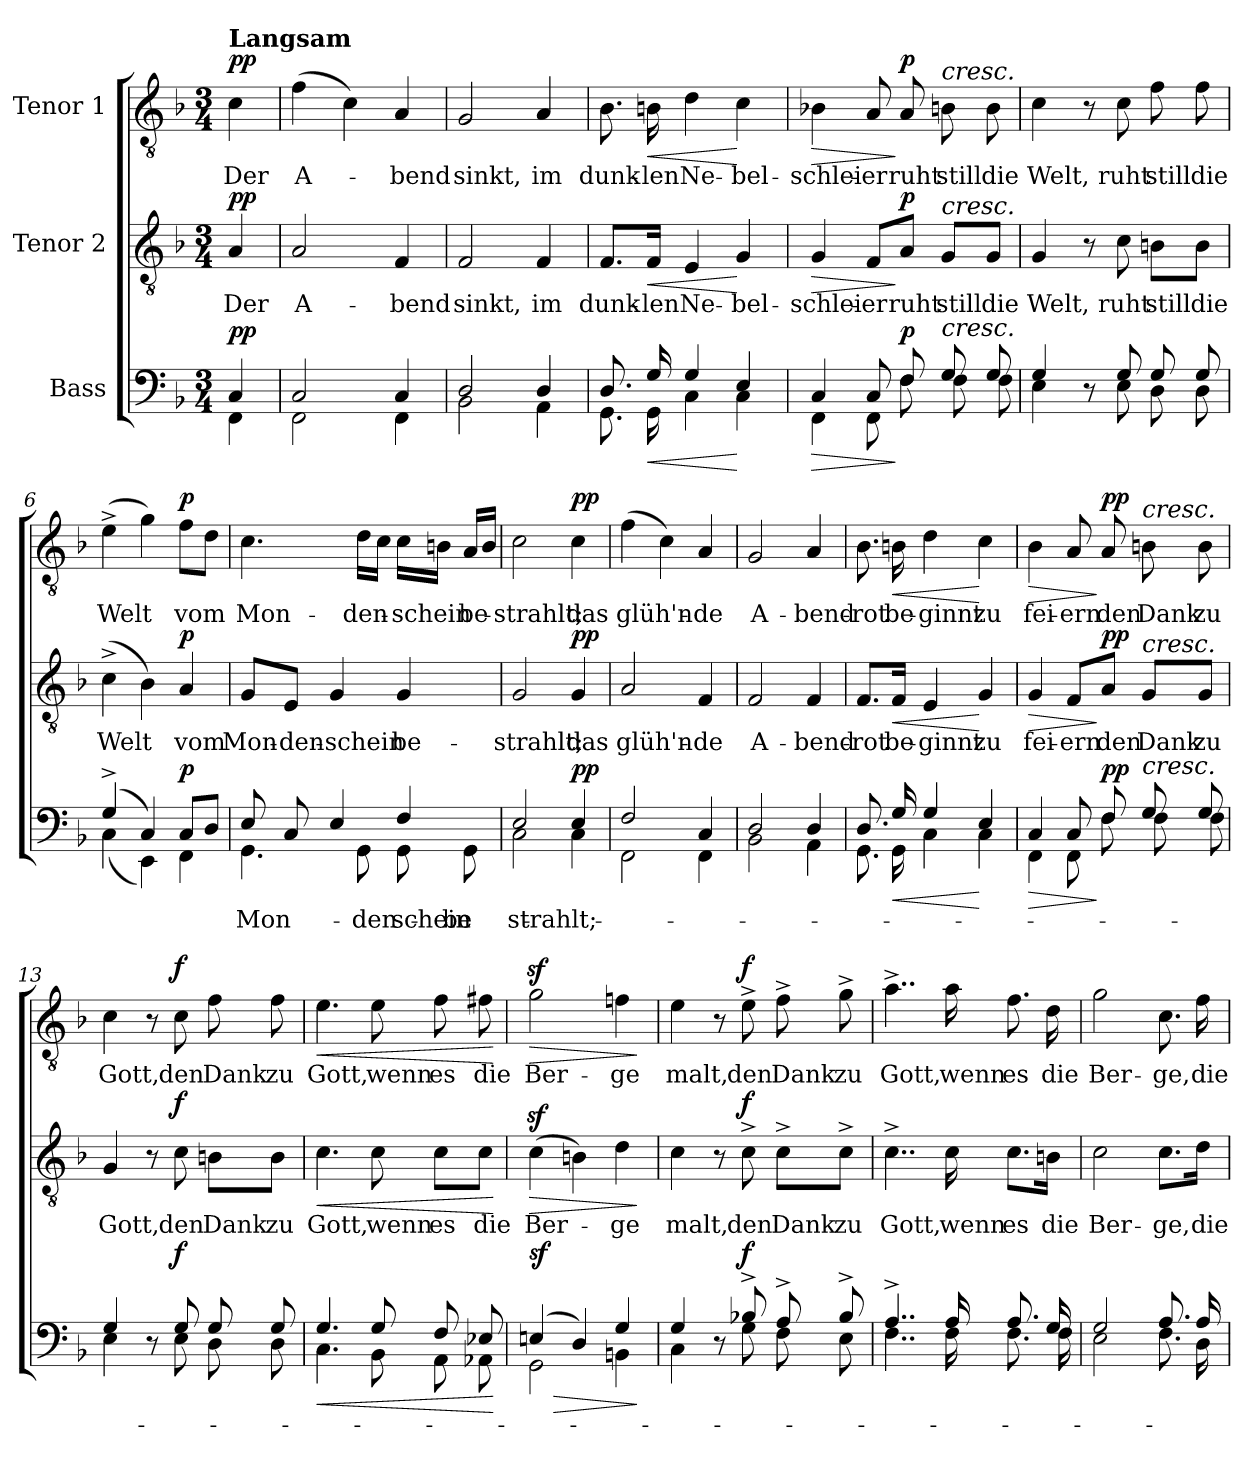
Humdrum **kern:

**kern	**text	**dynam	**kern	**text	**dynam	**kern	**text	**dynam
*part3	*part3	*part3	*part2	*part2	*part2	*part1	*part1	*part1
*staff3	*staff3	*staff3	*staff2	*staff2	*staff2	*staff1	*staff1	*staff1
*I"Bass	*	*	*I"Tenor 2	*	*	*I"Tenor 1	*	*
*clefF4	*	*	*clefGv2	*	*	*clefGv2	*	*
*k[b-]	*	*	*k[b-]	*	*	*k[b-]	*	*
*M3/4	*	*	*M3/4	*	*	*M3/4	*	*
=	=	=	=	=	=	=	=	=
*^	*	*	*	*	*	*	*	*
!	!	!	!	!	!	!	!LO:TX:a:B:t=Langsam	!	!
!	!	!	!LO:DY:a	!	!LO:LY:b	!LO:DY:a	!	!LO:LY:b	!LO:DY:a
4C/	4FF\	.	pp	4A/	Der	pp	4c\	Der	pp
=1	=1	=1	=1	=1	=1	=1	=1	=1	=1
!	!	!	!	!	!LO:LY:b	!	!	!LO:LY:b	!
2C/	2FF\	.	.	2A/	A-	.	(4f\	A-	.
.	.	.	.	.	.	.	4c\)	.	.
!	!	!	!	!	!LO:LY:b	!	!	!LO:LY:b	!
4C/	4FF\	.	.	4F/	-bend	.	4A/	-bend	.
=2	=2	=2	=2	=2	=2	=2	=2	=2	=2
!	!	!	!	!	!LO:LY:b	!	!	!LO:LY:b	!
2D/	2BB-\	.	.	2F/	sinkt,	.	2G/	sinkt,	.
!	!	!	!	!	!LO:LY:b	!	!	!LO:LY:b	!
4D/	4AA\	.	.	4F/	im	.	4A/	im	.
=3	=3	=3	=3	=3	=3	=3	=3	=3	=3
!	!	!	!	!	!LO:LY:b	!	!	!LO:LY:b	!
8.D/	8.GG\	.	.	8.F/L	dunk-	.	8.B-\	dunk-	.
!	!	!	!LO:HP:b	!	!LO:LY:b	!LO:HP:b	!	!LO:LY:b	!LO:HP:b
16G/	16GG\	.	<	16F/Jk	-len	<	16Bn\	-len	<
!	!	!	!	!	!LO:LY:b	!	!	!LO:LY:b	!
4G/	4C\	.	.	4E/	Ne-	.	4d\	Ne-	.
!	!	!	!	!	!LO:LY:b	!	!	!LO:LY:b	!
4E/	4C\	.	[	4G/	-bel-	[	4c\	-bel-	[
=4	=4	=4	=4	=4	=4	=4	=4	=4	=4
!	!	!	!LO:HP:b	!	!LO:LY:b	!LO:HP:b	!	!LO:LY:b	!LO:HP:b
4C/	4FF\	.	>	4G/	-schlei-	>	4B-X\	-schlei-	>
!	!	!	!	!	!LO:LY:b	!	!	!LO:LY:b	!
8C/	8FF\	.	.	8F/L	-er	.	8A/	-er	.
!	!	!	!LO:DY:n=1:a	!	!LO:LY:b	!LO:DY:n=1:a	!	!LO:LY:b	!LO:DY:n=1:a
8F/	8F\	.	] p	8A/J	ruht	] p	8A/	ruht	] p
!	!	!	!	!	!	!	!LO:TX:a:i:t=cresc.	!	!
!	!	!	!	!LO:TX:a:i:t=cresc.	!	!	!	!	!
!LO:TX:a:i:t=cresc.	!	!	!	!	!	!	!	!	!
!	!	!	!	!	!LO:LY:b	!	!	!LO:LY:b	!
8G/	8F\	.	.	8G/L	still	.	8Bn\	still	.
!	!	!	!	!	!LO:LY:b	!	!	!LO:LY:b	!
8G/	8F\	.	.	8G/J	die	.	8B\	die	.
!!LO:LB:g=z
=5	=5	=5	=5	=5	=5	=5	=5	=5	=5
!	!	!	!	!	!LO:LY:b	!	!	!LO:LY:b	!
4G/	4E\	.	.	4G/	Welt,	.	4c\	Welt,	.
8r	8ryy	.	.	8r	.	.	8r	.	.
!	!	!	!	!	!LO:LY:b	!	!	!LO:LY:b	!
8G/	8E\	.	.	8c\	ruht	.	8c\	ruht	.
!	!	!	!	!	!LO:LY:b	!	!	!LO:LY:b	!
8G/	8D\	.	.	8Bn\L	still	.	8f\	still	.
!	!	!	!	!	!LO:LY:b	!	!	!LO:LY:b	!
8G/	8D\	.	.	8B\J	die	.	8f\	die	.
=6	=6	=6	=6	=6	=6	=6	=6	=6	=6
!	!	!	!	!	!LO:LY:b	!	!	!LO:LY:b	!
(4G^/	(4C\	.	.	(4c^\	Welt	.	(4e^\	Welt	.
4C/)	4EE\)	.	.	4B-\)	.	.	4g\)	.	.
!	!	!	!LO:DY:a	!	!LO:LY:b	!LO:DY:a	!	!LO:LY:b	!LO:DY:a
8C/L	4FF\	.	p	4A/	vom	p	8f\L	vom	p
8D/J	.	.	.	.	.	.	8d\J	.	.
=7	=7	=7	=7	=7	=7	=7	=7	=7	=7
!	!	!LO:LY:b	!	!	!LO:LY:b	!	!	!LO:LY:b	!
8E/	4.GG\	Mon-	.	8G/L	Mon-	.	4.c\	Mon-	.
!	!	!	!	!	!LO:LY:b	!	!	!	!
8C/	.	.	.	8E/J	-den-	.	.	.	.
!	!	!	!	!	!LO:LY:b	!	!	!	!
4E/	.	.	.	4G/	-schein	.	.	.	.
!	!	!LO:LY:b	!	!	!	!	!	!LO:LY:b	!
.	8GG\	-den-	.	.	.	.	16d\LL	-den-	.
.	.	.	.	.	.	.	16c\JJ	.	.
!	!	!LO:LY:b	!	!	!LO:LY:b	!	!	!LO:LY:b	!
4F/	8GG\	-schein	.	4G/	be-	.	16c\LL	-schein	.
.	.	.	.	.	.	.	16Bn\JJ	.	.
!	!	!LO:LY:b	!	!	!	!	!	!LO:LY:b	!
.	8GG\	be-	.	.	.	.	16A/LL	be-	.
.	.	.	.	.	.	.	16B/JJ	.	.
=8	=8	=8	=8	=8	=8	=8	=8	=8	=8
!	!	!LO:LY:b	!	!	!LO:LY:b	!	!	!LO:LY:b	!
2E/	2C\	-strahlt;	.	2G/	-strahlt;	.	2c\	-strahlt;	.
!	!	!	!LO:DY:a	!	!LO:LY:b	!LO:DY:a	!	!LO:LY:b	!LO:DY:a
4E/	4C\	.	pp	4G/	das	pp	4c\	das	pp
!!LO:LB:g=z
=9	=9	=9	=9	=9	=9	=9	=9	=9	=9
!	!	!	!	!	!LO:LY:b	!	!	!LO:LY:b	!
2F/	2FF\	.	.	2A/	glüh'n-	.	(4f\	glüh'n-	.
.	.	.	.	.	.	.	4c\)	.	.
!	!	!	!	!	!LO:LY:b	!	!	!LO:LY:b	!
4C/	4FF\	.	.	4F/	-de	.	4A/	-de	.
=10	=10	=10	=10	=10	=10	=10	=10	=10	=10
!	!	!	!	!	!LO:LY:b	!	!	!LO:LY:b	!
2D/	2BB-\	.	.	2F/	A-	.	2G/	A-	.
!	!	!	!	!	!LO:LY:b	!	!	!LO:LY:b	!
4D/	4AA\	.	.	4F/	-bend-	.	4A/	-bend-	.
=11	=11	=11	=11	=11	=11	=11	=11	=11	=11
!	!	!	!	!	!LO:LY:b	!	!	!LO:LY:b	!
8.D/	8.GG\	.	.	8.F/L	-rot	.	8.B-\	-rot	.
!	!	!	!LO:HP:b	!	!LO:LY:b	!LO:HP:b	!	!LO:LY:b	!LO:HP:b
16G/	16GG\	.	<	16F/Jk	be-	<	16Bn\	be-	<
!	!	!	!	!	!LO:LY:b	!	!	!LO:LY:b	!
4G/	4C\	.	.	4E/	-ginnt	.	4d\	-ginnt	.
!	!	!	!	!	!LO:LY:b	!	!	!LO:LY:b	!
4E/	4C\	.	[	4G/	zu	[	4c\	zu	[
=12	=12	=12	=12	=12	=12	=12	=12	=12	=12
!	!	!	!LO:HP:b	!	!LO:LY:b	!LO:HP:b	!	!LO:LY:b	!LO:HP:b
4C/	4FF\	.	>	4G/	fei-	>	4B-\	fei-	>
!	!	!	!	!	!LO:LY:b	!	!	!LO:LY:b	!
8C/	8FF\	.	.	8F/L	-ern	.	8A/	-ern	.
!	!	!	!LO:DY:n=1:a	!	!LO:LY:b	!LO:DY:n=1:a	!	!LO:LY:b	!LO:DY:n=1:a
8F/	8F\	.	] pp	8A/J	den	] pp	8A/	den	] pp
!	!	!	!	!	!	!	!LO:TX:a:i:t=cresc.	!	!
!	!	!	!	!LO:TX:a:i:t=cresc.	!	!	!	!	!
!LO:TX:a:i:t=cresc.	!	!	!	!	!	!	!	!	!
!	!	!	!	!	!LO:LY:b	!	!	!LO:LY:b	!
8G/	8F\	.	.	8G/L	Dank	.	8Bn\	Dank	.
!	!	!	!	!	!LO:LY:b	!	!	!LO:LY:b	!
8G/	8F\	.	.	8G/J	zu	.	8B\	zu	.
=13	=13	=13	=13	=13	=13	=13	=13	=13	=13
!	!	!	!	!	!LO:LY:b	!	!	!LO:LY:b	!
4G/	4E\	.	.	4G/	Gott,	.	4c\	Gott,	.
8r	8ryy	.	.	8r	.	.	8r	.	.
!	!	!	!LO:DY:a	!	!LO:LY:b	!LO:DY:a	!	!LO:LY:b	!LO:DY:a
8G/	8E\	.	f	8c\	den	f	8c\	den	f
!	!	!	!	!	!LO:LY:b	!	!	!LO:LY:b	!
8G/	8D\	.	.	8Bn\L	Dank	.	8f\	Dank	.
!	!	!	!	!	!LO:LY:b	!	!	!LO:LY:b	!
8G/	8D\	.	.	8B\J	zu	.	8f\	zu	.
!!LO:LB:g=z
=14	=14	=14	=14	=14	=14	=14	=14	=14	=14
!	!	!	!LO:HP:b	!	!LO:LY:b	!LO:HP:b	!	!LO:LY:b	!LO:HP:b
4.G/	4.C\	.	<	4.c\	Gott,	<	4.e\	Gott,	<
!	!	!	!	!	!LO:LY:b	!	!	!LO:LY:b	!
8G/	8BB-\	.	.	8c\	wenn	.	8e\	wenn	.
!	!	!	!	!	!LO:LY:b	!	!	!LO:LY:b	!
8F/	8AA\	.	.	8c\L	es	.	8f\	es	.
!	!	!	!	!	!LO:LY:b	!	!	!LO:LY:b	!
8E-X/	8AA-X\	.	.	8c\J	die	.	8f#X\	die	.
*v	*v	*	*	*	*	*	*	*	*
.	.	[	.	.	[	.	.	[
=15	=15	=15	=15	=15	=15	=15	=15	=15
!	!	!LO:HP:b	!	!LO:LY:b	!LO:HP:b	!	!LO:LY:b	!LO:HP:b
*^	*	*	*	*	*	*	*	*
!	!	!	!LO:DY:n=1:a	!	!	!	!	!	!
(4En/	2GG\	.	> sf	(4cz>\	Ber-	>	2gz>\	Ber-	>
4D/)	.	.	.	4Bn\)	.	.	.	.	.
!	!	!	!	!	!LO:LY:b	!	!	!LO:LY:b	!
4G/	4BBn\	.	.	4d\	-ge	.	4fn\	-ge	.
*v	*v	*	*	*	*	*	*	*	*
.	.	]	.	.	]	.	.	]
=16	=16	=16	=16	=16	=16	=16	=16	=16
*^	*	*	*	*	*	*	*	*
!	!	!	!	!	!LO:LY:b	!	!	!LO:LY:b	!
4G/	4C\	.	.	4c\	malt,	.	4e\	malt,	.
8r	8ryy	.	.	8r	.	.	8r	.	.
!	!	!	!LO:DY:a	!	!LO:LY:b	!LO:DY:a	!	!LO:LY:b	!LO:DY:a
8B-X^/	8G\	.	f	8c^\	den	f	8e^\	den	f
!	!	!	!	!	!LO:LY:b	!	!	!LO:LY:b	!
8A^/	8F\	.	.	8c^\L	Dank	.	8f^\	Dank	.
!	!	!	!	!	!LO:LY:b	!	!	!LO:LY:b	!
8B-^/	8E\	.	.	8c^\J	zu	.	8g^\	zu	.
=17	=17	=17	=17	=17	=17	=17	=17	=17	=17
!	!	!	!	!	!LO:LY:b	!	!	!LO:LY:b	!
4..A^/	4..F\	.	.	4..c^\	Gott,	.	4..a^\	Gott,	.
!	!	!	!	!	!LO:LY:b	!	!	!LO:LY:b	!
16A/	16F\	.	.	16c\	wenn	.	16a\	wenn	.
!	!	!	!	!	!LO:LY:b	!	!	!LO:LY:b	!
8.A/	8.F\	.	.	8.c\L	es	.	8.f\	es	.
!	!	!	!	!	!LO:LY:b	!	!	!LO:LY:b	!
16G/	16F\	.	.	16Bn\Jk	die	.	16d\	die	.
!!LO:PB:g=z
=18	=18	=18	=18	=18	=18	=18	=18	=18	=18
!	!	!	!	!	!LO:LY:b	!	!	!LO:LY:b	!
2G/	2E\	.	.	2c\	Ber-	.	2g\	Ber-	.
!	!	!	!	!	!LO:LY:b	!	!	!LO:LY:b	!
8.A/	8.F\	.	.	8.c\L	-ge,	.	8.c\	-ge,	.
!	!	!	!	!	!LO:LY:b	!	!	!LO:LY:b	!
16A/	16D\	.	.	16d\Jk	die	.	16f\	die	.
*v	*v	*	*	*	*	*	*	*	*
=	=	=	=	=	=	=	=	=
*-	*-	*-	*-	*-	*-	*-	*-	*-
